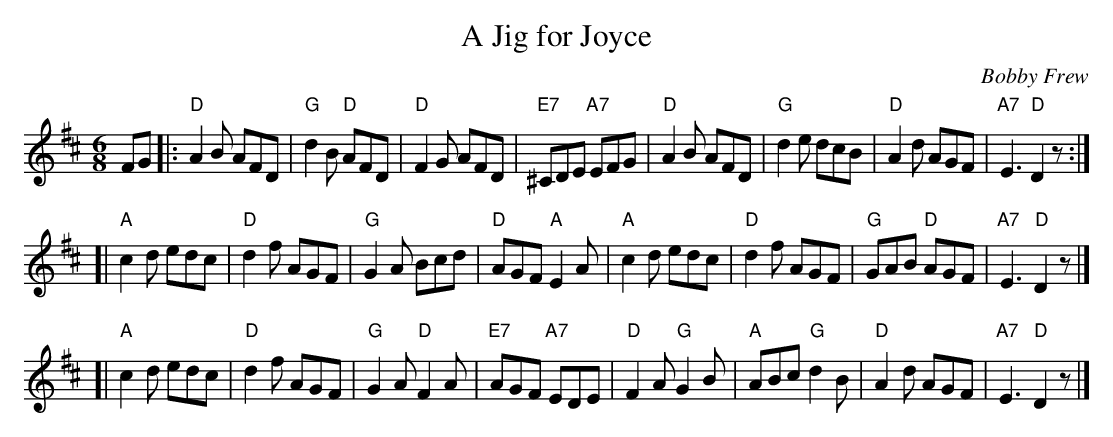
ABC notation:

X:1
T: A Jig for Joyce
C: Bobby Frew
M: 6/8
L: 1/8
K: D
FG \
|: "D"A2B    AFD | "G"d2B "D"AFD | "D"F2G    AFD | "E7"^CDE "A7"EFG \
|  "D"A2B    AFD | "G"d2e    dcB | "D"A2d    AGF | "A7"E3    "D"D2z :|
[| "A"c2d    edc | "D"d2f    AGF | "G"G2A    Bcd |  "D"AGF   "A"E2A \
|  "A"c2d    edc | "D"d2f    AGF | "G"GAB "D"AGF | "A7"E3    "D"D2z |]
[| "A"c2d    edc | "D"d2f    AGF | "G"G2A "D"F2A | "E7"AGF  "A7"EDE \
|  "D"F2A "G"G2B | "A"ABc "G"d2B | "D"A2d    AGF | "A7"E3    "D"D2z |]
